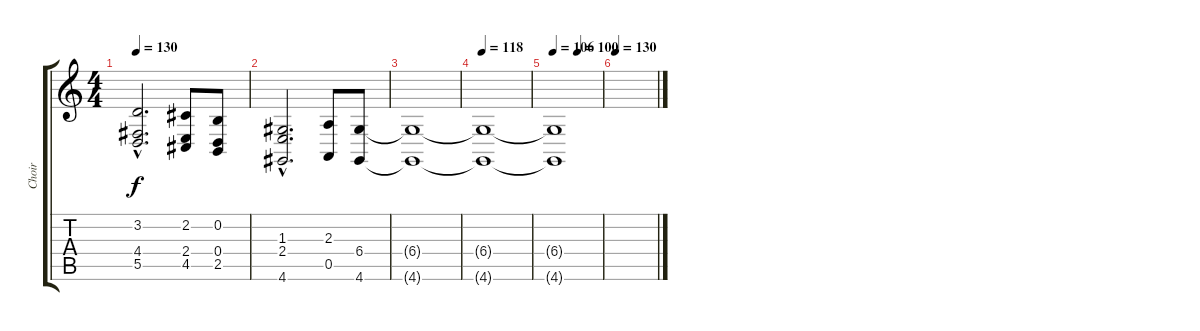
\track ("Choir" "Choir") {instrument choiraahs}
\staff {score tabs}
\tuning (E4 B3 G3 D3 A2 E2) {hide}
\ts (4 4)
\tempo 130
\clef g2
\ks c
(3.2{hac} 4.4{hac} 5.5{hac}).2{d dy f} (2.2 2.4 4.5).8 (0.2 0.4 2.5).8 |
(1.3{hac} 2.4{hac} 4.6{hac}).2{d} (2.3 0.5).8 (6.4 4.6).8 |
(6.4{t} 4.6{t}).1 |
\tempo 118
(6.4{t} 4.6{t}).1 |
\tempo 106
\tempo (100 0.5)
(6.4{t} 4.6{t}).1 |
\tempo 130
